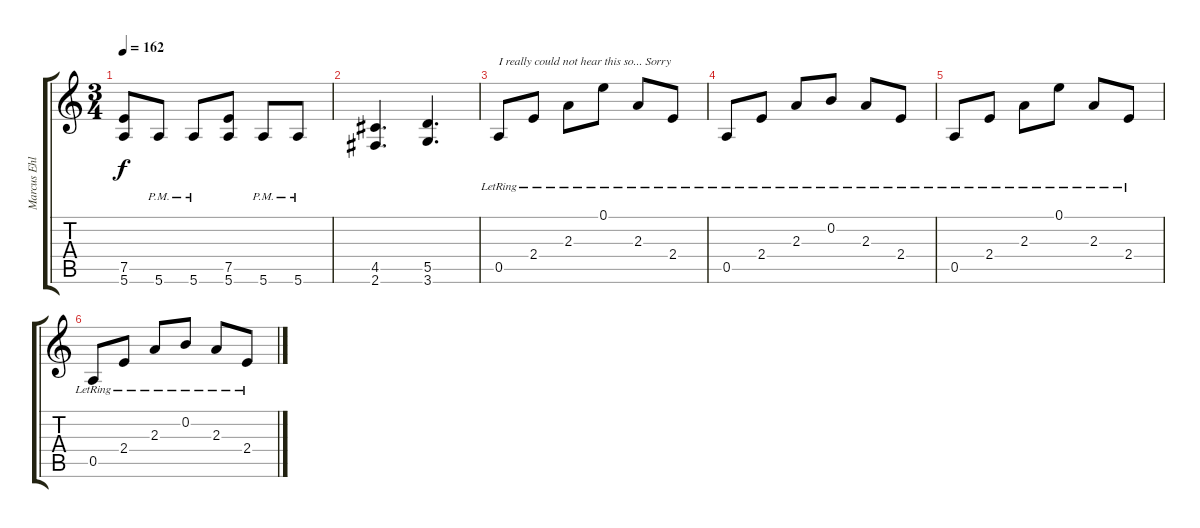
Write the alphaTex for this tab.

\track ("Marcus Ehlin" "Marcus Ehl") {instrument distortionguitar}
\staff {score tabs}
\tuning (E4 B3 G3 D3 A2 E2) {hide}
\ts (3 4)
\tempo 162
\clef g2
\ks c
(7.5 5.6).8{dy f} 5.6{pm}.8 5.6{pm}.8 (7.5 5.6).8 5.6{pm}.8 5.6{pm}.8 |
(4.5 2.6).4{d} (5.5 3.6).4{d} |
0.5{lr}.8{txt "I really could not hear this so... Sorry" instrument acousticguitarsteel} 2.4{lr}.8 2.3{lr}.8 0.1{lr}.8 2.3{lr}.8 2.4{lr}.8 |
0.5{lr}.8 2.4{lr}.8 2.3{lr}.8 0.2{lr}.8 2.3{lr}.8 2.4{lr}.8 |
0.5{lr}.8 2.4{lr}.8 2.3{lr}.8 0.1{lr}.8 2.3{lr}.8 2.4{lr}.8 |
0.5{lr}.8 2.4{lr}.8 2.3{lr}.8 0.2{lr}.8 2.3{lr}.8 2.4{lr}.8
